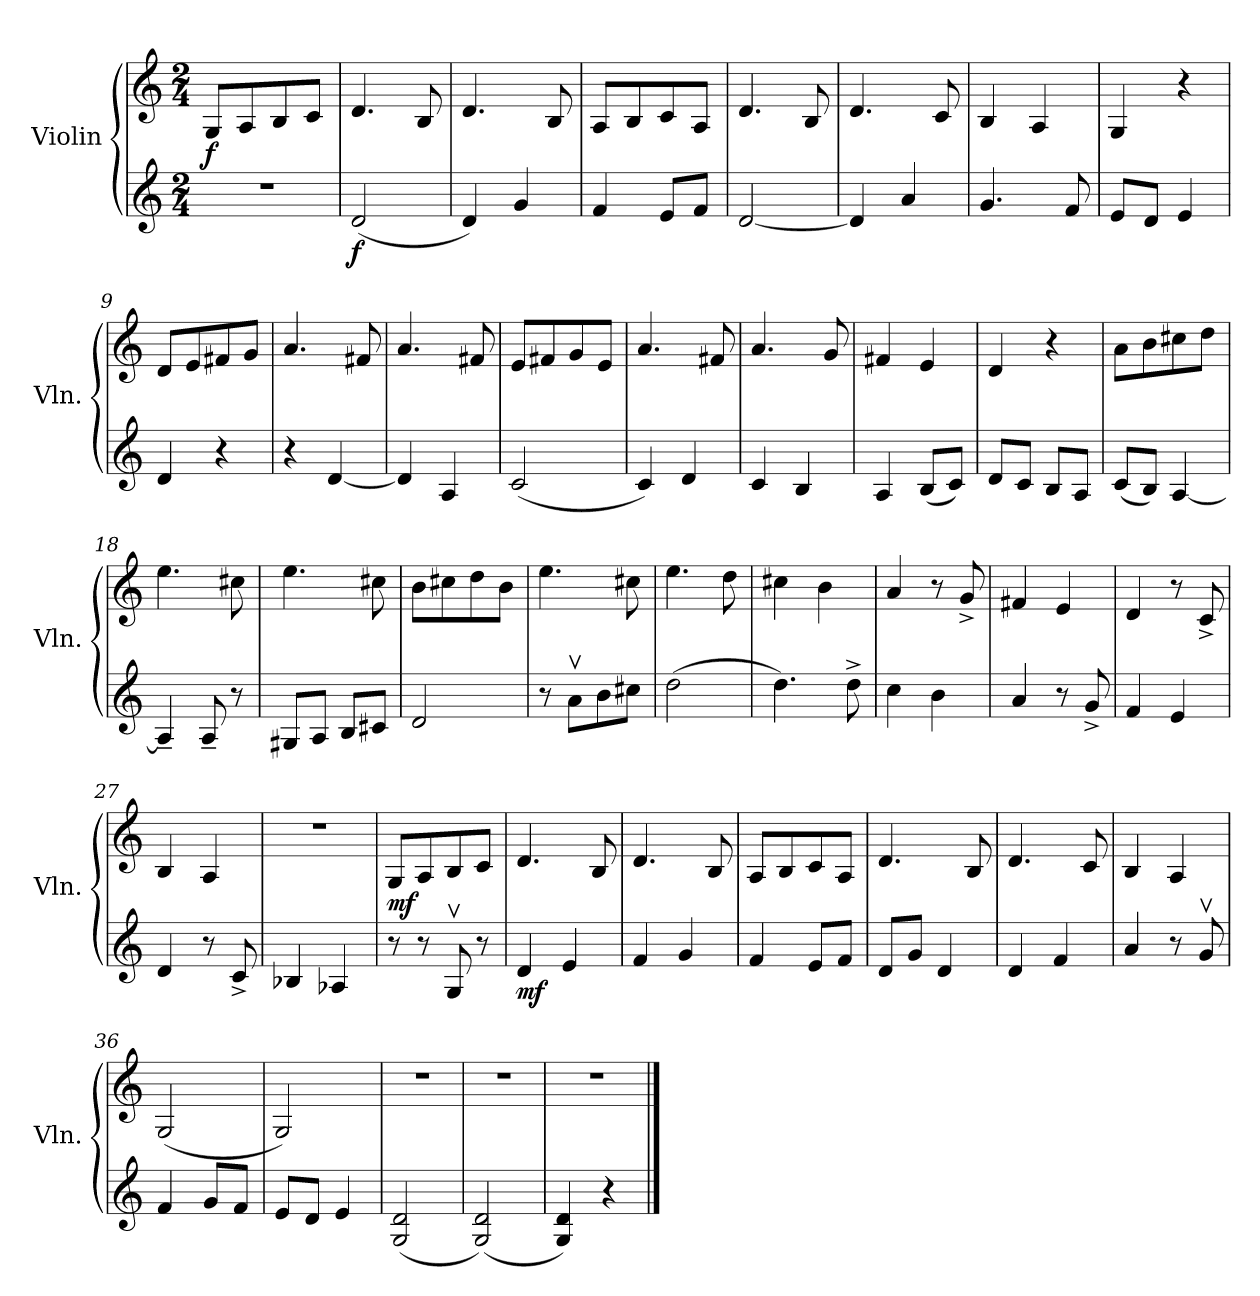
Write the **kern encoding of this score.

**kern	**dynam	**kern	**dynam
*part2	*part2	*part1	*part1
*staff2	*staff2	*staff1	*staff1
*I"Violin	*	*I"Violin	*
*I'Vln.	*	*I'Vln.	*
*clefG2	*	*clefG2	*
*k[]	*	*k[]	*
*C:	*	*C:	*
*M2/4	*	*M2/4	*
=1	=1	=1	=1
!	!	!	!LO:DY:b
2r	.	8G/L	f
.	.	8A/	.
.	.	8B/	.
.	.	8c/J	.
=2	=2	=2	=2
!	!LO:DY:b	!	!
(2d/	f	4.d/	.
.	.	8B/	.
=3	=3	=3	=3
4d/)	.	4.d/	.
4g/	.	.	.
.	.	8B/	.
=4	=4	=4	=4
4f/	.	8A/L	.
.	.	8B/	.
8e/L	.	8c/	.
8f/J	.	8A/J	.
=5	=5	=5	=5
[2d/	.	4.d/	.
.	.	8B/	.
=6	=6	=6	=6
4d/]	.	4.d/	.
4a/	.	.	.
.	.	8c/	.
=7	=7	=7	=7
4.g/	.	4B/	.
.	.	4A/	.
8f/	.	.	.
=8	=8	=8	=8
8e/L	.	4G/	.
8d/J	.	.	.
4e/	.	4r	.
!!LO:LB:g=z
=9	=9	=9	=9
4d/	.	8d/L	.
.	.	8e/	.
4r	.	8f#X/	.
.	.	8g/J	.
=10	=10	=10	=10
4r	.	4.a/	.
[4d/	.	.	.
.	.	8f#X/	.
=11	=11	=11	=11
4d/]	.	4.a/	.
4A/	.	.	.
.	.	8f#X/	.
=12	=12	=12	=12
(2c/	.	8e/L	.
.	.	8f#X/	.
.	.	8g/	.
.	.	8e/J	.
=13	=13	=13	=13
4c/)	.	4.a/	.
4d/	.	.	.
.	.	8f#X/	.
=14	=14	=14	=14
4c/	.	4.a/	.
4B/	.	.	.
.	.	8g/	.
=15	=15	=15	=15
4A/	.	4f#X/	.
(8B/L	.	4e/	.
8c/J)	.	.	.
=16	=16	=16	=16
8d/L	.	4d/	.
8c/J	.	.	.
8B/L	.	4r	.
8A/J	.	.	.
!!LO:LB:g=z
=17	=17	=17	=17
(8c/L	.	8a\L	.
8B/J)	.	8b\	.
[4A/	.	8cc#X\	.
.	.	8dd\J	.
=18	=18	=18	=18
4A~/]	.	4.ee\	.
8A~/	.	.	.
8r	.	8cc#X\	.
=19	=19	=19	=19
8G#X/L	.	4.ee\	.
8A/J	.	.	.
8B/L	.	.	.
8c#X/J	.	8cc#X\	.
=20	=20	=20	=20
2d/	.	8b\L	.
.	.	8cc#X\	.
.	.	8dd\	.
.	.	8b\J	.
=21	=21	=21	=21
8r	.	4.ee\	.
8av\L	.	.	.
8b\	.	.	.
8cc#X\J	.	8cc#X\	.
=22	=22	=22	=22
(2dd\	.	4.ee\	.
.	.	8dd\	.
=23	=23	=23	=23
4.dd\)	.	4cc#X\	.
.	.	4b\	.
8dd^\	.	.	.
=24	=24	=24	=24
4cc\	.	4a/	.
4b\	.	8r	.
.	.	8g^/	.
!!LO:LB:g=z
=25	=25	=25	=25
4a/	.	4f#X/	.
8r	.	4e/	.
8g^/	.	.	.
=26	=26	=26	=26
4f/	.	4d/	.
4e/	.	8r	.
.	.	8c^/	.
=27	=27	=27	=27
4d/	.	4B/	.
8r	.	4A/	.
8c^/	.	.	.
=28	=28	=28	=28
4B-X/	.	2r	.
4A-X/	.	.	.
=29	=29	=29	=29
!	!	!	!LO:DY:b
8r	.	8G/L	mf
8r	.	8A/	.
8Gv/	.	8B/	.
8r	.	8c/J	.
=30	=30	=30	=30
!	!LO:DY:b	!	!
4d/	mf	4.d/	.
4e/	.	.	.
.	.	8B/	.
=31	=31	=31	=31
4f/	.	4.d/	.
4g/	.	.	.
.	.	8B/	.
=32	=32	=32	=32
4f/	.	8A/L	.
.	.	8B/	.
8e/L	.	8c/	.
8f/J	.	8A/J	.
!!LO:LB:g=z
=33	=33	=33	=33
8d/L	.	4.d/	.
8g/J	.	.	.
4d/	.	.	.
.	.	8B/	.
=34	=34	=34	=34
4d/	.	4.d/	.
4f/	.	.	.
.	.	8c/	.
=35	=35	=35	=35
4a/	.	4B/	.
8r	.	4A/	.
8gv/	.	.	.
=36	=36	=36	=36
4f/	.	(2G/	.
8g/L	.	.	.
8f/J	.	.	.
=37	=37	=37	=37
8e/L	.	2G/)	.
8d/J	.	.	.
4e/	.	.	.
=38	=38	=38	=38
(2G/ 2d/	.	2r	.
=39	=39	=39	=39
(2G/ 2d/)	.	2r	.
=40	=40	=40	=40
4G/ 4d/)	.	2r	.
4r	.	.	.
==	==	==	==
*-	*-	*-	*-
